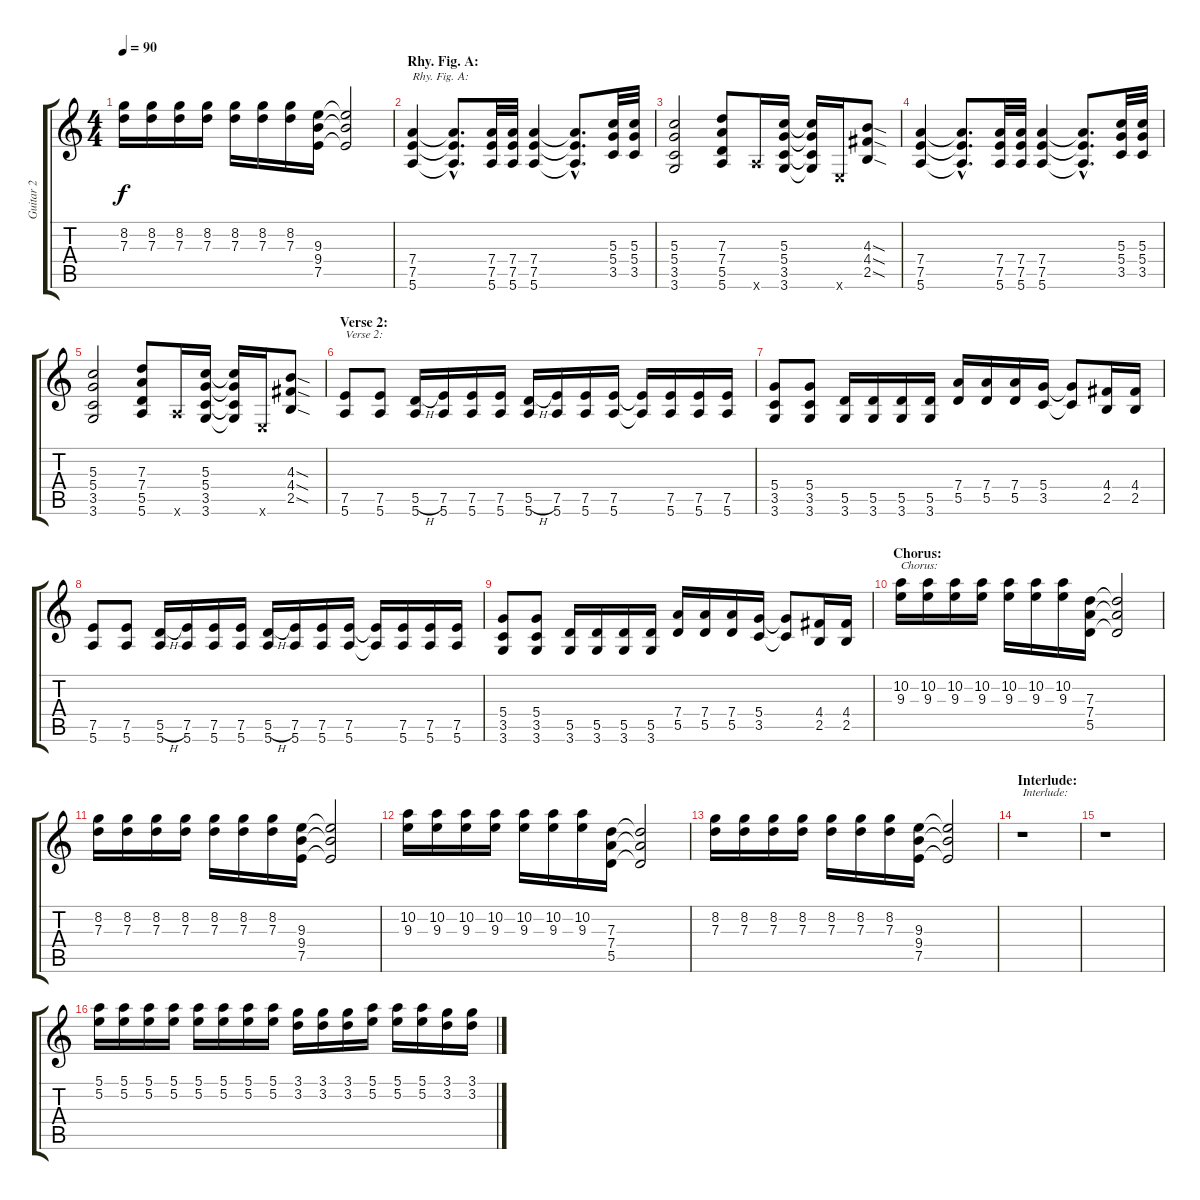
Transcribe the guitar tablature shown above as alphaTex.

\track ("Guitar 2" "Guitar 2") {instrument distortionguitar}
\staff {score tabs}
\tuning (E4 B3 G3 D3 A2 E2) {hide}
\ts (4 4)
\tempo 90
\clef g2
\ks c
(8.2 7.3).16{dy f} (8.2 7.3).16 (8.2 7.3).16 (8.2 7.3).16 (8.2 7.3).16 (8.2 7.3).16 (8.2 7.3).16 (9.3 9.4 7.5).16 (9.3{t} 9.4{t} 7.5{t}).2 |
\section ("" "Rhy. Fig. A:")
(7.4 7.5 5.6).4{txt "Rhy. Fig. A:"} (7.4{hac t} 7.5{hac t} 5.6{hac t}).8{d} (7.4 7.5 5.6).32 (7.4 7.5 5.6).32 (7.4 7.5 5.6).4 (7.4{hac t} 7.5{hac t} 5.6{hac t}).8{d} (5.3 5.4 3.5).32 (5.3 5.4 3.5).32 |
(5.3 5.4 3.5 3.6).2 (7.3 7.4 5.5 5.6).8 5.6{x}.16 (5.3 5.4 3.5 3.6).16 (5.3{t} 5.4{t} 3.5{t} 3.6{t}).16 0.6{x}.16 (4.3{sod} 4.4{sod} 2.5{sod}).8 |
(7.4 7.5 5.6).4 (7.4{hac t} 7.5{hac t} 5.6{hac t}).8{d} (7.4 7.5 5.6).32 (7.4 7.5 5.6).32 (7.4 7.5 5.6).4 (7.4{hac t} 7.5{hac t} 5.6{hac t}).8{d} (5.3 5.4 3.5).32 (5.3 5.4 3.5).32 |
(5.3 5.4 3.5 3.6).2 (7.3 7.4 5.5 5.6).8 5.6{x}.16 (5.3 5.4 3.5 3.6).16 (5.3{t} 5.4{t} 3.5{t} 3.6{t}).16 0.6{x}.16 (4.3{sod} 4.4{sod} 2.5{sod}).8 |
\section ("" "Verse 2:")
(7.5 5.6).8{txt "Verse 2:"} (7.5 5.6).8 (5.5{h} 5.6).16 (7.5 5.6).16 (7.5 5.6).16 (7.5 5.6).16 (5.5{h} 5.6).16 (7.5 5.6).16 (7.5 5.6).16 (7.5 5.6).16 (7.5{t} 5.6{t}).16 (7.5 5.6).16 (7.5 5.6).16 (7.5 5.6).16 |
(5.4 3.5 3.6).8 (5.4 3.5 3.6).8 (5.5 3.6).16 (5.5 3.6).16 (5.5 3.6).16 (5.5 3.6).16 (7.4 5.5).16 (7.4 5.5).16 (7.4 5.5).16 (5.4 3.5).16 (5.4{t} 3.5{t}).8 (4.4 2.5).16 (4.4 2.5).16 |
(7.5 5.6).8 (7.5 5.6).8 (5.5{h} 5.6).16 (7.5 5.6).16 (7.5 5.6).16 (7.5 5.6).16 (5.5{h} 5.6).16 (7.5 5.6).16 (7.5 5.6).16 (7.5 5.6).16 (7.5{t} 5.6{t}).16 (7.5 5.6).16 (7.5 5.6).16 (7.5 5.6).16 |
(5.4 3.5 3.6).8 (5.4 3.5 3.6).8 (5.5 3.6).16 (5.5 3.6).16 (5.5 3.6).16 (5.5 3.6).16 (7.4 5.5).16 (7.4 5.5).16 (7.4 5.5).16 (5.4 3.5).16 (5.4{t} 3.5{t}).8 (4.4 2.5).16 (4.4 2.5).16 |
\section ("" "Chorus:")
(10.2 9.3).16{txt "Chorus:"} (10.2 9.3).16 (10.2 9.3).16 (10.2 9.3).16 (10.2 9.3).16 (10.2 9.3).16 (10.2 9.3).16 (7.3 7.4 5.5).16 (7.3{t} 7.4{t} 5.5{t}).2 |
(8.2 7.3).16 (8.2 7.3).16 (8.2 7.3).16 (8.2 7.3).16 (8.2 7.3).16 (8.2 7.3).16 (8.2 7.3).16 (9.3 9.4 7.5).16 (9.3{t} 9.4{t} 7.5{t}).2 |
(10.2 9.3).16 (10.2 9.3).16 (10.2 9.3).16 (10.2 9.3).16 (10.2 9.3).16 (10.2 9.3).16 (10.2 9.3).16 (7.3 7.4 5.5).16 (7.3{t} 7.4{t} 5.5{t}).2 |
(8.2 7.3).16 (8.2 7.3).16 (8.2 7.3).16 (8.2 7.3).16 (8.2 7.3).16 (8.2 7.3).16 (8.2 7.3).16 (9.3 9.4 7.5).16 (9.3{t} 9.4{t} 7.5{t}).2 |
\section ("" "Interlude:")
r.1{txt "Interlude:"} |
r.1 |
(5.1 5.2).16{volume 8 instrument distortionguitar} (5.1 5.2).16 (5.1 5.2).16 (5.1 5.2).16 (5.1 5.2).16 (5.1 5.2).16 (5.1 5.2).16 (5.1 5.2).16 (3.1 3.2).16 (3.1 3.2).16 (3.1 3.2).16 (5.1 5.2).16 (5.1 5.2).16 (5.1 5.2).16 (3.1 3.2).16 (3.1 3.2).16
